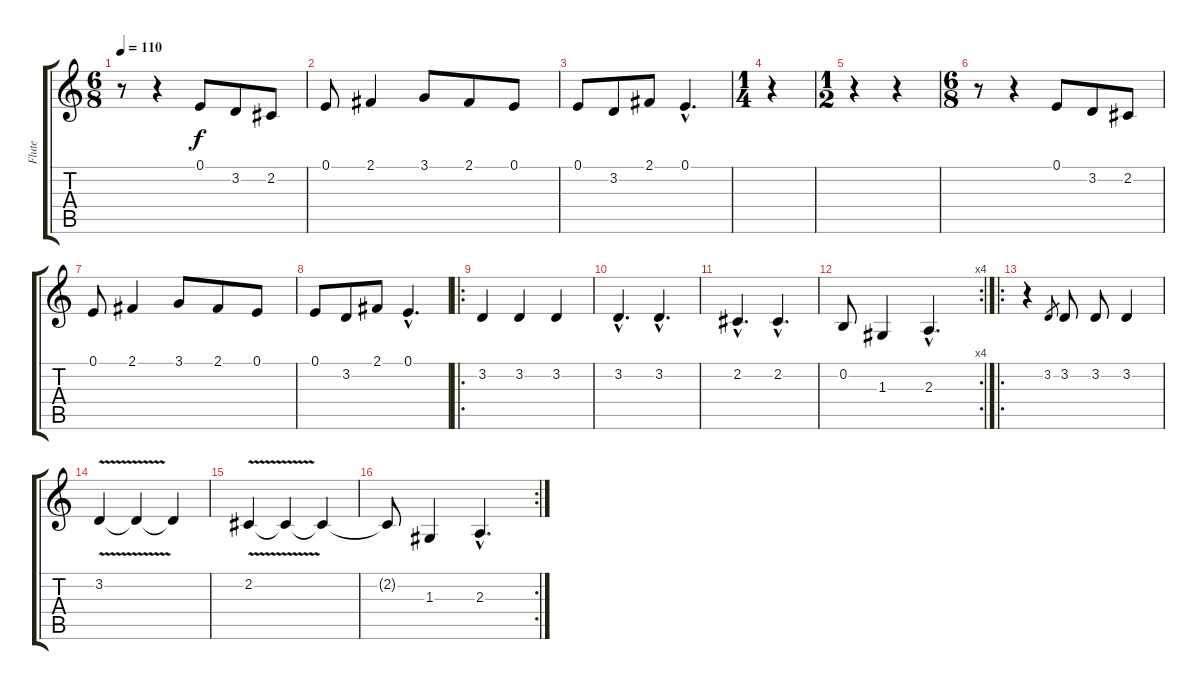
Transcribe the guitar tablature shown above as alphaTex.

\track ("Flute" "Flute") {instrument flute}
\staff {score tabs}
\tuning (E4 B3 G3 D3 A2 E2) {hide}
\ts (6 8)
\tempo 110
\clef g2
\ks c
r.8{dy f} r.4 0.1.8 3.2.8 2.2.8 |
0.1.8 2.1.4 3.1.8 2.1.8 0.1.8 |
0.1.8 3.2.8 2.1.8 0.1{hac}.4{d} |
\ts (1 4)
r.4 |
\ts (1 2)
r.4 r.4 |
\ts (6 8)
r.8 r.4 0.1.8 3.2.8 2.2.8 |
0.1.8 2.1.4 3.1.8 2.1.8 0.1.8 |
0.1.8 3.2.8 2.1.8 0.1{hac}.4{d} |
\ro
3.2.4 3.2.4 3.2.4 |
3.2{hac}.4{d} 3.2{hac}.4{d} |
2.2{hac}.4{d} 2.2{hac}.4{d} |
\rc 4
0.2.8 1.3.4 2.3{hac}.4{d} |
\ro
r.4 3.2.8{gr} 3.2.8{instrument flute} 3.2.8 3.2.4 |
3.2{v}.4 3.2{t}.4 3.2{t}.4 |
2.2{v}.4 2.2{t}.4 2.2{t}.4 |
\rc 2
2.2{t}.8 1.3.4 2.3{hac}.4{d}
